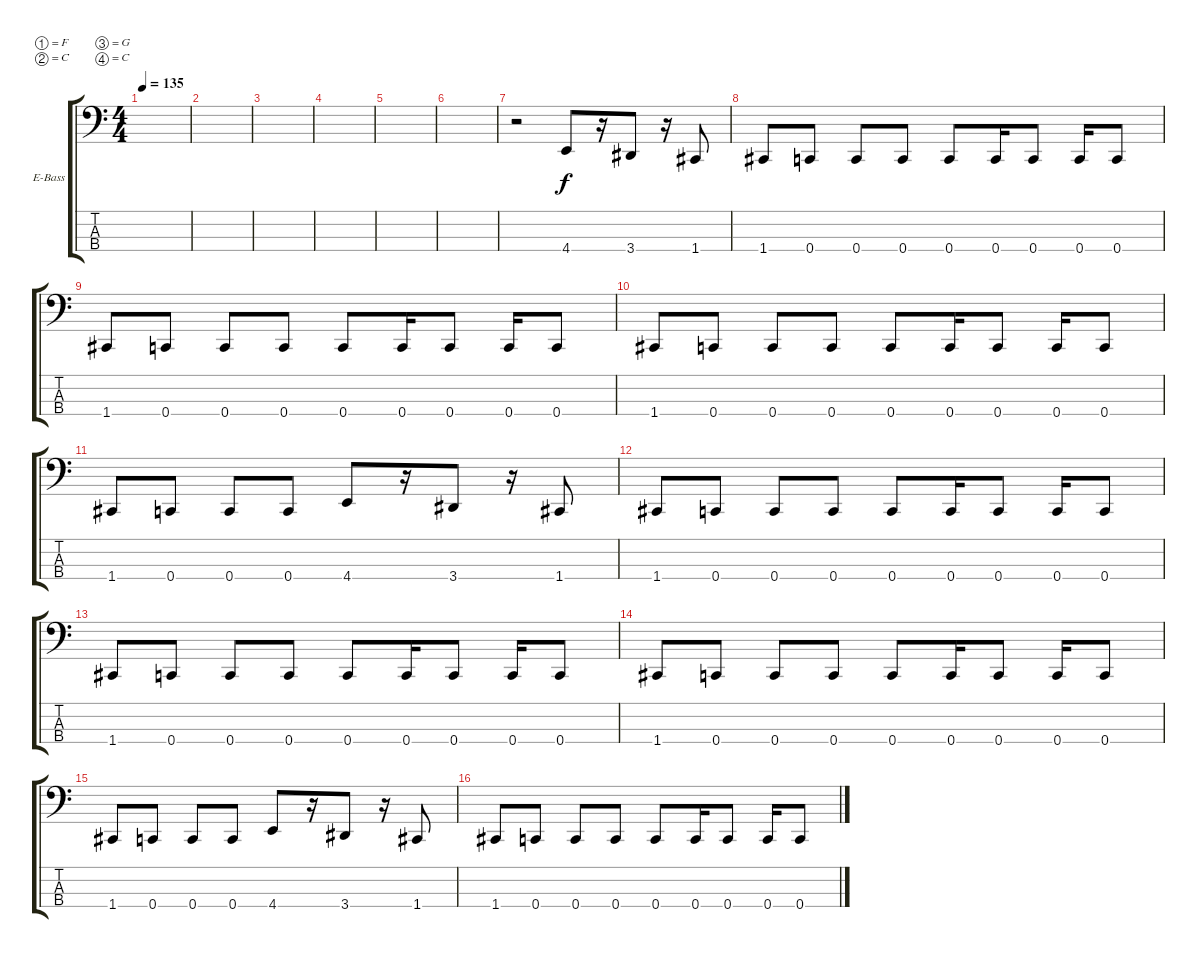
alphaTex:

\defaultSystemsLayout 4
\bracketExtendMode groupsimilarinstruments
\firstSystemTrackNameOrientation horizontal
\otherSystemsTrackNameOrientation horizontal
\track ("Electric Bass" "E-Bass") {instrument electricbassfinger}
\staff {score tabs}
\tuning (F2 C2 G1 C1)
\ts (4 4)
\tempo 135
\clef f4
\scale
0.485477
\ks c
|
\scale
0.257261 |
\scale
0.257261 |
\scale
0.333333 |
\scale
0.333333 |
\scale
0.333333 |
\scale
0.333333 r.2 4.4.8 r.16 3.4.8 r.16 1.4.8 |
\scale
0.333333 1.4.8 0.4.8 0.4.8 0.4.8 0.4.8 0.4.16 0.4.8 0.4.16 0.4.8 |
\scale
0.333333 1.4.8 0.4.8 0.4.8 0.4.8 0.4.8 0.4.16 0.4.8 0.4.16 0.4.8 |
\scale
0.333333 1.4.8 0.4.8 0.4.8 0.4.8 0.4.8 0.4.16 0.4.8 0.4.16 0.4.8 |
\scale
0.333333 1.4.8 0.4.8 0.4.8 0.4.8 4.4.8 r.16 3.4.8 r.16 1.4.8 |
\scale
0.333333 1.4.8 0.4.8 0.4.8 0.4.8 0.4.8 0.4.16 0.4.8 0.4.16 0.4.8 |
1.4.8 0.4.8 0.4.8 0.4.8 0.4.8 0.4.16 0.4.8 0.4.16 0.4.8 |
1.4.8 0.4.8 0.4.8 0.4.8 0.4.8 0.4.16 0.4.8 0.4.16 0.4.8 |
1.4.8 0.4.8 0.4.8 0.4.8 4.4.8 r.16 3.4.8 r.16 1.4.8 |
1.4.8 0.4.8 0.4.8 0.4.8 0.4.8 0.4.16 0.4.8 0.4.16 0.4.8
